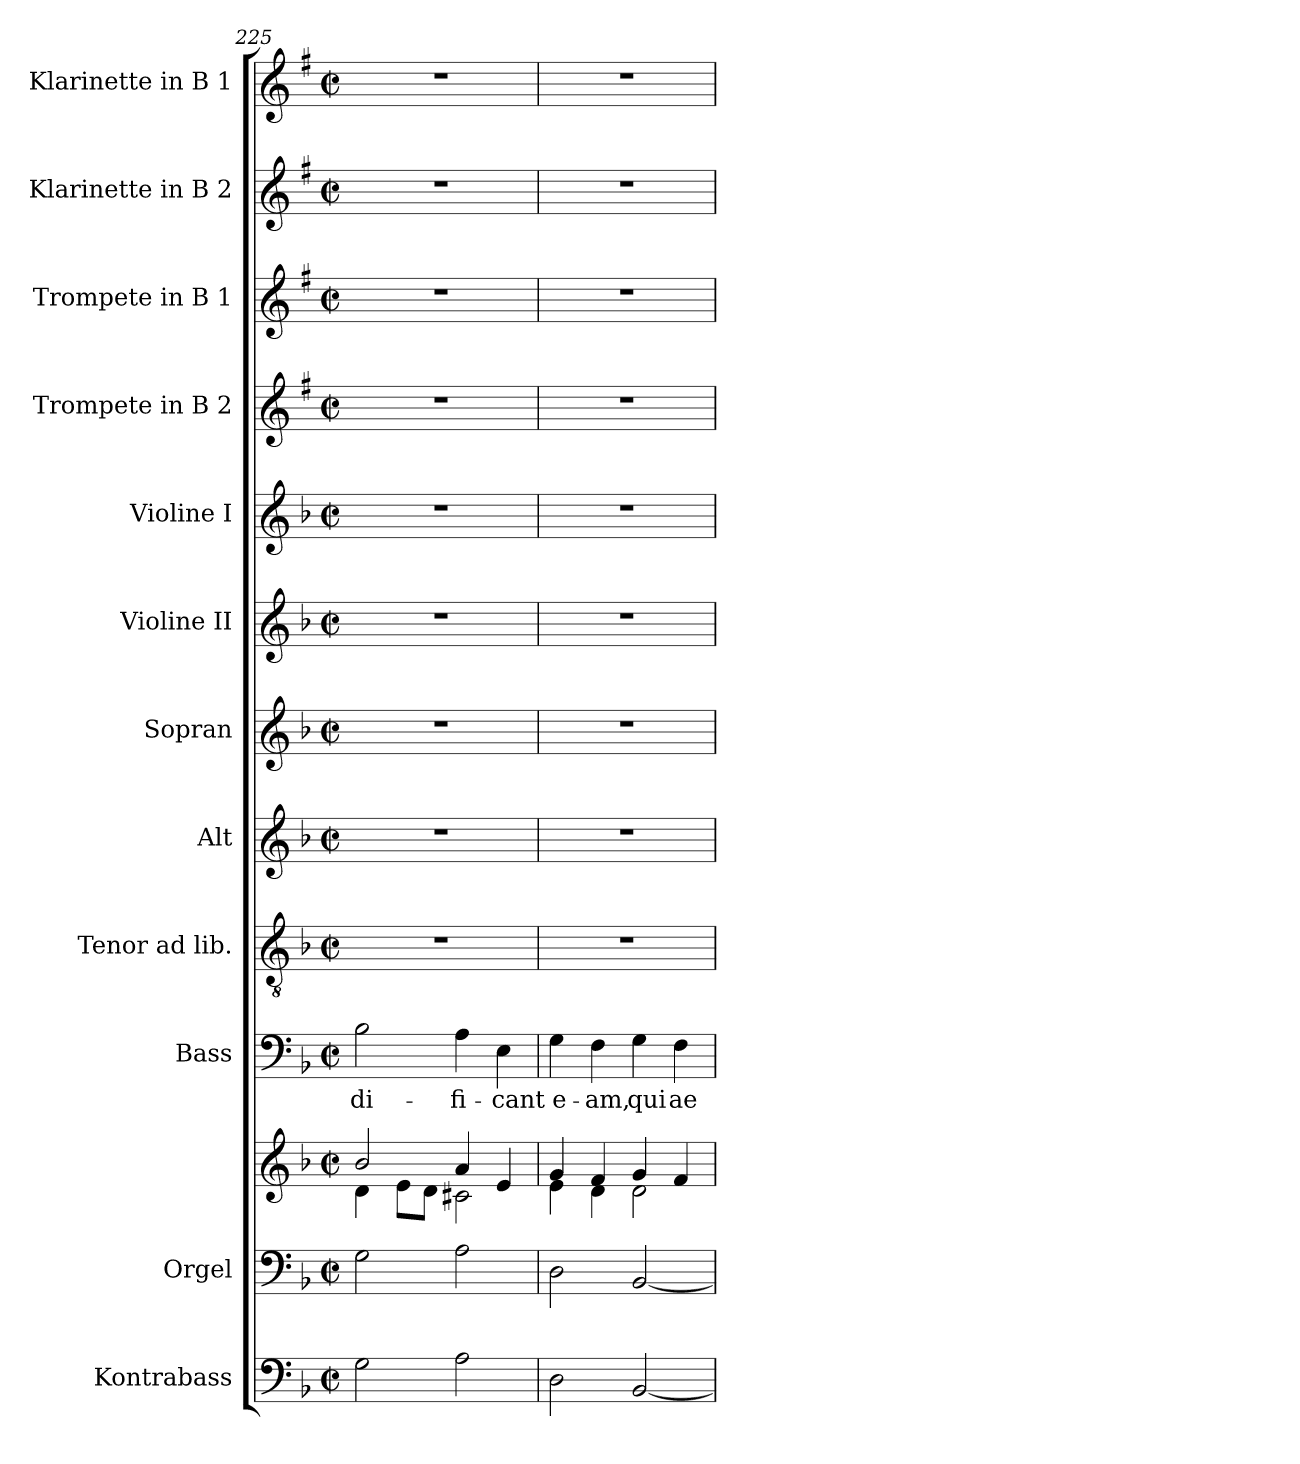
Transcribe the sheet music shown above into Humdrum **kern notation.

**kern	**kern	**kern	**kern	**text	**kern	**kern	**kern	**kern	**kern	**kern	**kern	**kern	**kern
*part12	*part11	*part11	*part10	*part10	*part9	*part8	*part7	*part6	*part5	*part4	*part3	*part2	*part1
*staff13	*staff12	*staff11	*staff10	*staff10	*staff9	*staff8	*staff7	*staff6	*staff5	*staff4	*staff3	*staff2	*staff1
*I"Kontrabass	*I"Orgel	*	*I"Bass	*	*I"Tenor ad lib.	*I"Alt	*I"Sopran	*I"Violine II	*I"Violine I	*I"Trompete in B 2	*I"Trompete in B 1	*I"Klarinette in B 2	*I"Klarinette in B 1
*I'Kb.	*I'Org.	*	*I'B	*	*I'T	*I'A	*I'S	*I'Vl. II	*I'Vl. I	*	*	*	*
*clefF4	*clefF4	*clefG2	*clefF4	*	*clefGv2	*clefG2	*clefG2	*clefG2	*clefG2	*clefG2	*clefG2	*clefG2	*clefG2
*ITrd7c12	*	*	*	*	*	*	*	*	*	*ITrd1c2	*ITrd1c2	*ITrd1c2	*ITrd1c2
*k[b-]	*k[b-]	*k[b-]	*k[b-]	*	*k[b-]	*k[b-]	*k[b-]	*k[b-]	*k[b-]	*k[b-]	*k[b-]	*k[b-]	*k[b-]
*F:	*F:	*F:	*F:	*	*F:	*F:	*F:	*F:	*F:	*F:	*F:	*F:	*F:
*M2/2	*M2/2	*M2/2	*M2/2	*	*M2/2	*M2/2	*M2/2	*M2/2	*M2/2	*M2/2	*M2/2	*M2/2	*M2/2
*met(c|)	*met(c|)	*met(c|)	*met(c|)	*	*met(c|)	*met(c|)	*met(c|)	*met(c|)	*met(c|)	*met(c|)	*met(c|)	*met(c|)	*met(c|)
=225	=225	=225	=225	=225	=225	=225	=225	=225	=225	=225	=225	=225	=225
*	*	*^	*	*	*	*	*	*	*	*	*	*	*
!	!	!	!	!	!LO:LY:b	!	!	!	!	!	!	!	!	!
2GG\	2G\	2b-/	4d\	2B-\	-di-	1r	1r	1r	1r	1r	1r	1r	1r	1r
.	.	.	8e\L	.	.	.	.	.	.	.	.	.	.	.
.	.	.	8d\J	.	.	.	.	.	.	.	.	.	.	.
!	!	!	!	!	!LO:LY:b	!	!	!	!	!	!	!	!	!
2AA\	2A\	4a/	2c#X\	4A\	-fi-	.	.	.	.	.	.	.	.	.
!	!	!	!	!	!LO:LY:b	!	!	!	!	!	!	!	!	!
.	.	4e/	.	4E\	-cant	.	.	.	.	.	.	.	.	.
=226	=226	=226	=226	=226	=226	=226	=226	=226	=226	=226	=226	=226	=226	=226
!	!	!	!	!	!LO:LY:b	!	!	!	!	!	!	!	!	!
2DD\	2D\	4g/	4e\	4G\	e-	1r	1r	1r	1r	1r	1r	1r	1r	1r
!	!	!	!	!	!LO:LY:b	!	!	!	!	!	!	!	!	!
.	.	4f/	4d\	4F\	-am,	.	.	.	.	.	.	.	.	.
!	!	!	!	!	!LO:LY:b	!	!	!	!	!	!	!	!	!
[2BBB-/	[2BB-/	4g/	2d\	4G\	qui	.	.	.	.	.	.	.	.	.
!	!	!	!	!	!LO:LY:b	!	!	!	!	!	!	!	!	!
.	.	4f/	.	4F\	ae-	.	.	.	.	.	.	.	.	.
*	*	*v	*v	*	*	*	*	*	*	*	*	*	*	*
=	=	=	=	=	=	=	=	=	=	=	=	=	=
*-	*-	*-	*-	*-	*-	*-	*-	*-	*-	*-	*-	*-	*-
